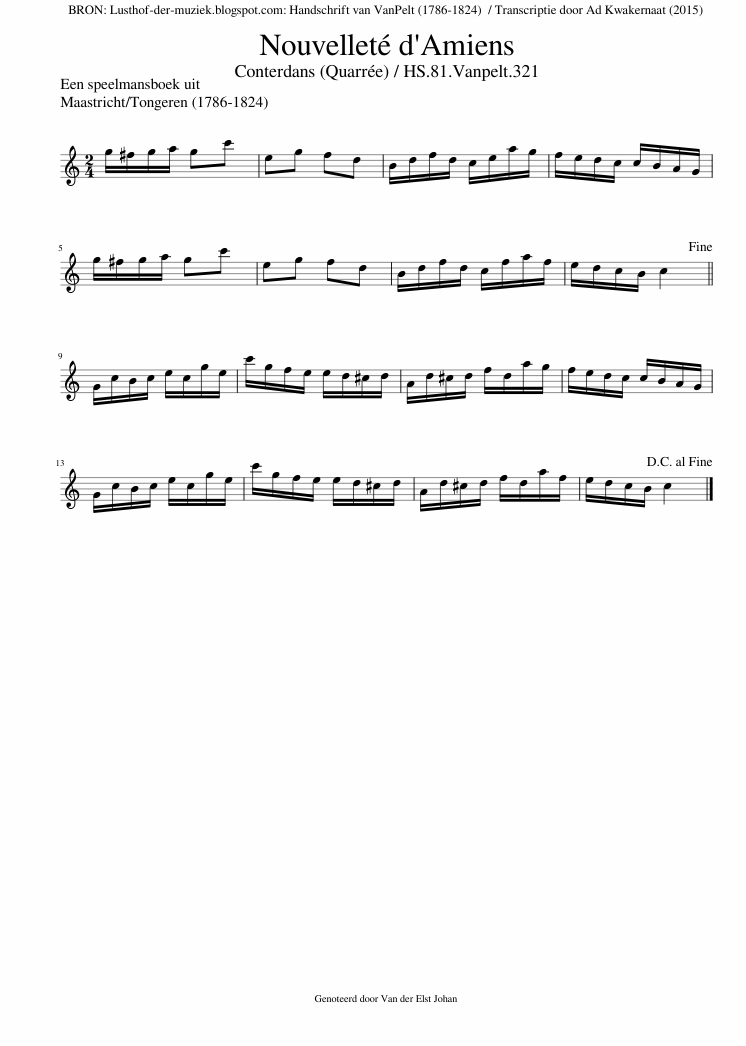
X:1
L:1/8
Q:1/4=115
M:2/4
I:linebreak $
K:C
V:1 treble
V:1
 g/^f/g/a/ gc' | eg fd | B/d/f/d/ c/e/a/g/ | f/e/d/c/ c/B/A/G/ |$ g/^f/g/a/ gc' | %5
 eg fd | B/d/f/d/ c/f/a/f/ | e/d/c/B/ c2!fine! ||$ G/c/B/c/ e/c/g/e/ | c'/g/f/e/ e/d/^c/d/ | %10
 A/d/^c/d/ f/d/a/g/ | f/e/d/c/ c/B/A/G/ |$ G/c/B/c/ e/c/g/e/ | c'/g/f/e/ e/d/^c/d/ | A/d/^c/d/ f/d/a/f/ | %15
 e/d/c/B/ c2!D.C.! |] %16
